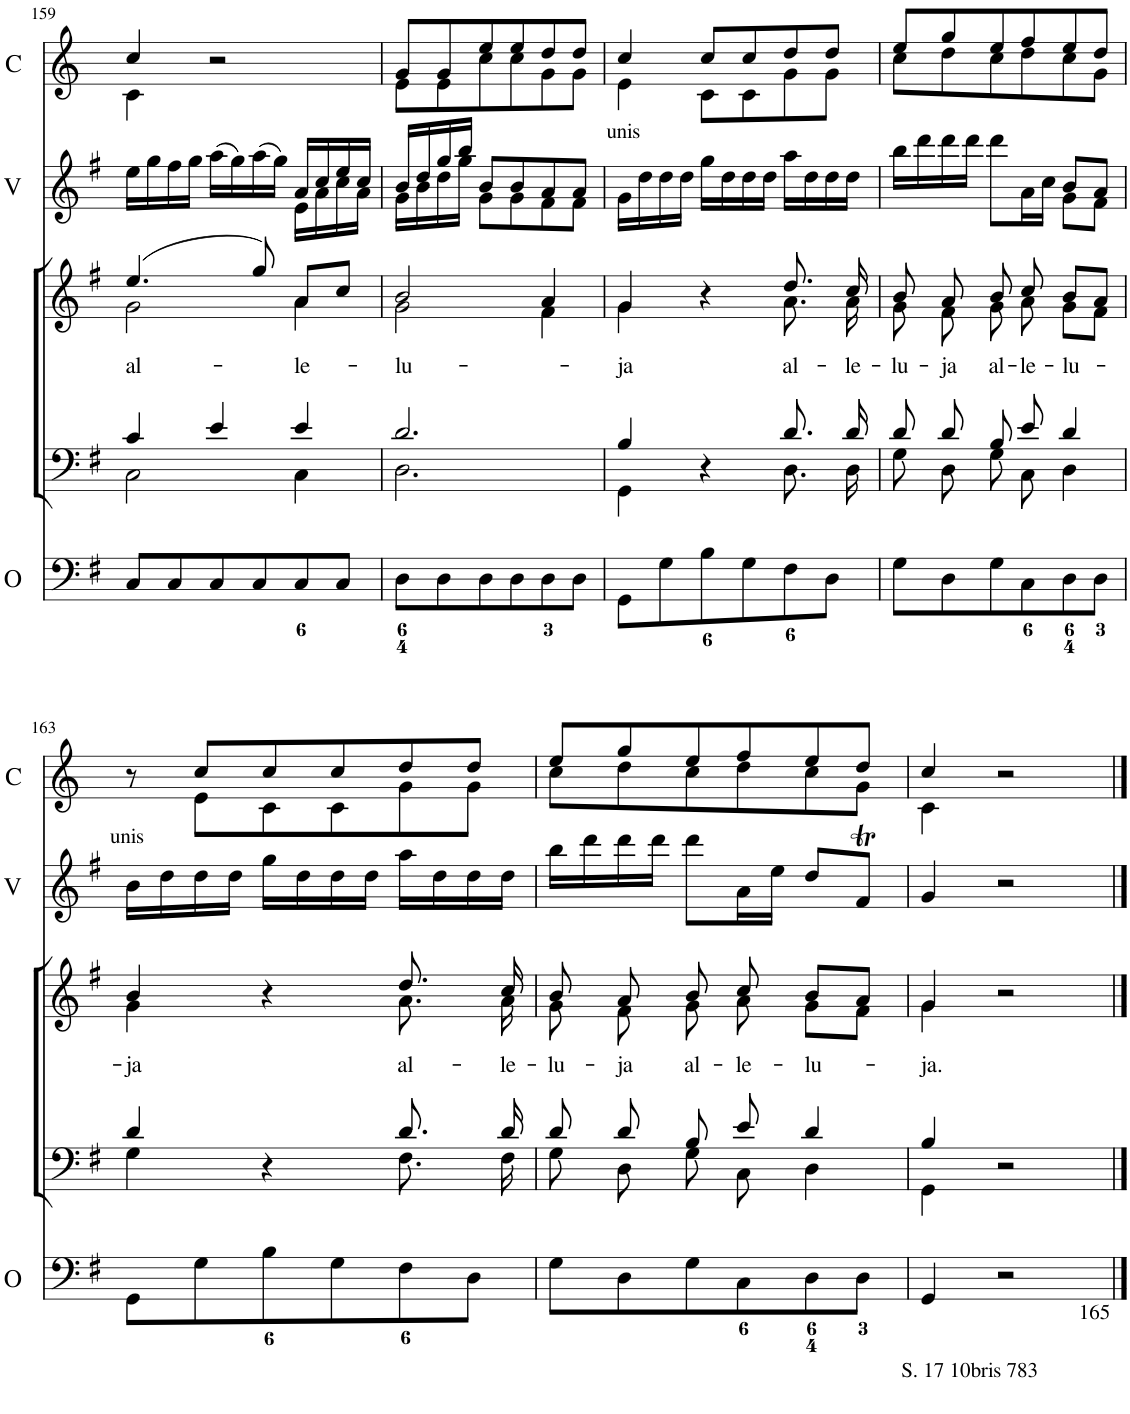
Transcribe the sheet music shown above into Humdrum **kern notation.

**kern	**kern	**kern	**kern	**kern	**text	**kern	**kern
*part7	*part6	*part5	*part4	*part3	*part3	*part2	*part1
*staff7	*staff6	*staff5	*staff4	*staff3	*staff3	*staff2	*staff1
*I"Violin	*I"Violin	*I"Organo	*I"Bass	*I"Soprano	*	*I"2 Violini	*I"2 Corni in G
*I'Vln.	*I'Vln.	*I'O	*	*	*	*I'V	*I'C
!!LO:PB:g=z
*clefG2	*clefG2	*clefF4	*clefF4	*clefG2	*	*clefG2	*clefG2
*	*	*	*	*	*	*	*Trd3c5
*k[f#]	*k[f#]	*k[f#]	*k[f#]	*k[f#]	*	*k[f#]	*k[]
*M3/4	*M3/4	*M3/4	*M3/4	*M3/4	*	*M3/4	*M3/4
=159	=159	=159	=159	=159	=159	=159	=159
*	*	*	*^	*	*	*	*
!	!	!	!	!	!	!LO:LY:b	!	!
*	*	*	*	*	*^	*	*^	*^
16eeLL	16eeLL	8C/L	4c/	2C\	(4.ee/	2g\	al-	16ee\LL	2ryy	4cc/	4c\
16gg	16gg	.	.	.	.	.	.	16gg\	.	.	.
16ff#	16ff#	8C/	.	.	.	.	.	16ff#\	.	.	.
16ggJJ	16ggJJ	.	.	.	.	.	.	16gg\JJ	.	.	.
(16aaLL	(16aaLL	8C/	4e/	.	.	.	.	(16aa\LL	.	2r	2ryy
16gg)	16gg)	.	.	.	.	.	.	16gg\)	.	.	.
(16aa	(16aa	8C/	.	.	8gg/)	.	.	(16aa\	.	.	.
16ggJJ)	16ggJJ)	.	.	.	.	.	.	16gg\JJ)	.	.	.
!	!	!	!	!	!	!	!LO:LY:b	!	!	!	!
16e	16a	8C/	4e/	4C\	8a/L	4a\	-le-	16a/LL	16e\LL	.	.
16a	16cc	.	.	.	.	.	.	16cc/	16a\	.	.
16cc	16ee	8C/J	.	.	8cc/J	.	.	16ee/	16cc\	.	.
16a	16cc	.	.	.	.	.	.	16cc/JJ	16a\JJ	.	.
=160	=160	=160	=160	=160	=160	=160	=160	=160	=160	=160	=160
!	!	!	!	!	!	!	!LO:LY:b	!	!	!	!
16g	16b	8D\L	2.d/	2.D\	2b/	2g\	-lu-	16b/LL	16g\LL	8g/L	8e\L
16b	16dd	.	.	.	.	.	.	16dd/	16b\	.	.
16dd	16gg	8D\	.	.	.	.	.	16gg/	16dd\	8g/	8e\
16gg	16bb	.	.	.	.	.	.	16bb/JJ	16gg\JJ	.	.
8g	8b	8D\	.	.	.	.	.	8b/L	8g\L	8ee/	8cc\
8g	8b	8D\	.	.	.	.	.	8b/	8g\	8ee/	8cc\
8f#	8a	8D\	.	.	4a/	4f#\	.	8a/	8f#\	8dd/	8g\
8f#	8a	8D\J	.	.	.	.	.	8a/J	8f#\J	8dd/J	8g\J
=161	=161	=161	=161	=161	=161	=161	=161	=161	=161	=161	=161
!	!	!	!	!	!	!	!	!LO:TX:a:t=unis	!	!	!
!	!LO:TX:a:t=unis	!	!	!	!	!	!	!	!	!	!
!LO:TX:a:t=unis	!	!	!	!	!	!	!	!	!	!	!
!	!	!	!	!	!	!	!LO:LY:b	!	!	!	!
*	*	*	*	*	*	*	*	*v	*v	*	*
16g	16g	8GG\L	4B/	4GG\	4g/	4g\	-ja	16g\LL	4cc/	4e\
16dd	16dd	.	.	.	.	.	.	16dd\	.	.
16dd	16dd	8G\	.	.	.	.	.	16dd\	.	.
16dd	16dd	.	.	.	.	.	.	16dd\JJ	.	.
16gg	16gg	8B\	4r	4ryy	4r	4ryy	.	16gg\LL	8cc/L	8c\L
16dd	16dd	.	.	.	.	.	.	16dd\	.	.
16dd	16dd	8G\	.	.	.	.	.	16dd\	8cc/	8c\
16dd	16dd	.	.	.	.	.	.	16dd\JJ	.	.
!	!	!	!	!	!	!	!LO:LY:b	!	!	!
16aa	16aa	8F#\	8.d/L	8.D\L	8.dd/	8.a\	al-	16aa\LL	8dd/	8g\
16dd	16dd	.	.	.	.	.	.	16dd\	.	.
16dd	16dd	8D\J	.	.	.	.	.	16dd\	8dd/J	8g\J
!	!	!	!	!	!	!	!LO:LY:b	!	!	!
16dd	16dd	.	16d/Jk	16D\Jk	16cc/	16a\	-le-	16dd\JJ	.	.
=162	=162	=162	=162	=162	=162	=162	=162	=162	=162	=162
!	!	!	!	!	!	!	!LO:LY:b	!	!	!
*	*	*	*	*	*	*	*	*^	*	*
16bbLL	16bbLL	8G\L	8d/L	8G\L	8b/	8g\	-lu-	16bb\LL	2ryy	8ee/L	8cc\L
16ddd	16ddd	.	.	.	.	.	.	16ddd\	.	.	.
!	!	!	!	!	!	!	!LO:LY:b	!	!	!	!
16ddd	16ddd	8D\	8d/J	8D\J	8a/	8f#\	-ja	16ddd\	.	8gg/	8dd\
16dddJJ	16dddJJ	.	.	.	.	.	.	16ddd\JJ	.	.	.
!	!	!	!	!	!	!	!LO:LY:b	!	!	!	!
8dddL	8dddL	8G\	8B/L	8G\L	8b/	8g\	al-	8ddd\L	.	8ee/	8cc\
!	!	!	!	!	!	!	!LO:LY:b	!	!	!	!
16aL	16aL	8C\	8e/J	8C\J	8cc/	8a\	-le-	16a\L	.	8ff/	8dd\
16ccJJ	16ccJJ	.	.	.	.	.	.	16cc\JJ	.	.	.
!	!	!	!	!	!	!	!LO:LY:b	!	!	!	!
8g	8b	8D\	4d/	4D\	8b/L	8g\L	-lu-	8b/L	8g\L	8ee/	8cc\
8f#	8a	8D\J	.	.	8a/J	8f#\J	.	8a/J	8f#\J	8dd/J	8g\J
!!LO:LB:g=z	!!
=163	=163	=163	=163	=163	=163	=163	=163	=163	=163	=163	=163
!	!	!	!	!	!	!	!	!LO:TX:a:t=unis	!	!	!
!	!LO:TX:a:t=unis	!	!	!	!	!	!	!	!	!	!
!LO:TX:a:t=unis	!	!	!	!	!	!	!	!	!	!	!
!	!	!	!	!	!	!	!LO:LY:b	!	!	!	!
*	*	*	*	*	*	*	*	*v	*v	*	*
16b	16b	8GG\L	4d/	4G\	4b/	4g\	-ja	16b\LL	8r	8ryy
16dd	16dd	.	.	.	.	.	.	16dd\	.	.
16dd	16dd	8G\	.	.	.	.	.	16dd\	8cc/L	8e\L
16dd	16dd	.	.	.	.	.	.	16dd\JJ	.	.
16gg	16gg	8B\	4r	4ryy	4r	4ryy	.	16gg\LL	8cc/	8c\
16dd	16dd	.	.	.	.	.	.	16dd\	.	.
16dd	16dd	8G\	.	.	.	.	.	16dd\	8cc/	8c\
16dd	16dd	.	.	.	.	.	.	16dd\JJ	.	.
!	!	!	!	!	!	!	!LO:LY:b	!	!	!
16aa	16aa	8F#\	8.d/L	8.F#\L	8.dd/	8.a\	al-	16aa\LL	8dd/	8g\
16dd	16dd	.	.	.	.	.	.	16dd\	.	.
16dd	16dd	8D\J	.	.	.	.	.	16dd\	8dd/J	8g\J
!	!	!	!	!	!	!	!LO:LY:b	!	!	!
16dd	16dd	.	16d/Jk	16F#\Jk	16cc/	16a\	-le-	16dd\JJ	.	.
=164	=164	=164	=164	=164	=164	=164	=164	=164	=164	=164
!	!	!	!	!	!	!	!LO:LY:b	!	!	!
16bb	16bb	8G\L	8d/L	8G\L	8b/	8g\	-lu-	16bb\LL	8ee/L	8cc\L
16ddd	16ddd	.	.	.	.	.	.	16ddd\	.	.
!	!	!	!	!	!	!	!LO:LY:b	!	!	!
16ddd	16ddd	8D\	8d/J	8D\J	8a/	8f#\	-ja	16ddd\	8gg/	8dd\
16ddd	16ddd	.	.	.	.	.	.	16ddd\JJ	.	.
!	!	!	!	!	!	!	!LO:LY:b	!	!	!
8ddd	8ddd	8G\	8B/L	8G\L	8b/	8g\	al-	8ddd\L	8ee/	8cc\
!	!	!	!	!	!	!	!LO:LY:b	!	!	!
16a	16a	8C\	8e/J	8C\J	8cc/	8a\	-le-	16a\L	8ff/	8dd\
16ee	16ee	.	.	.	.	.	.	16ee\JJ	.	.
!	!	!	!	!	!	!	!LO:LY:b	!	!	!
8dd	8dd	8D\	4d/	4D\	8b/L	8g\L	-lu-	8dd/L	8ee/	8cc\
8f#t	8f#t	8D\J	.	.	8a/J	8f#\J	.	8f#t/J	8dd/J	8g\J
=165	=165	=165	=165	=165	=165	=165	=165	=165	=165	=165
!	!	!LO:TX:b:t=S. 17 10bris 783	!	!	!	!	!	!	!	!
!	!	!	!	!	!	!	!LO:LY:b	!	!	!
4g	4g	4GG/	4B/	4GG\	4g/	4g\	-ja.	4g/	4cc/	4c\
!	!	!LO:TX:b:t=165	!	!	!	!	!	!	!	!
2r	2r	2r	2r	2ryy	2r	2ryy	.	2r	2r	2ryy
*	*	*	*v	*v	*	*	*	*	*v	*v
*	*	*	*	*v	*v	*	*	*
==	==	==	==	==	==	==	==
*-	*-	*-	*-	*-	*-	*-	*-
